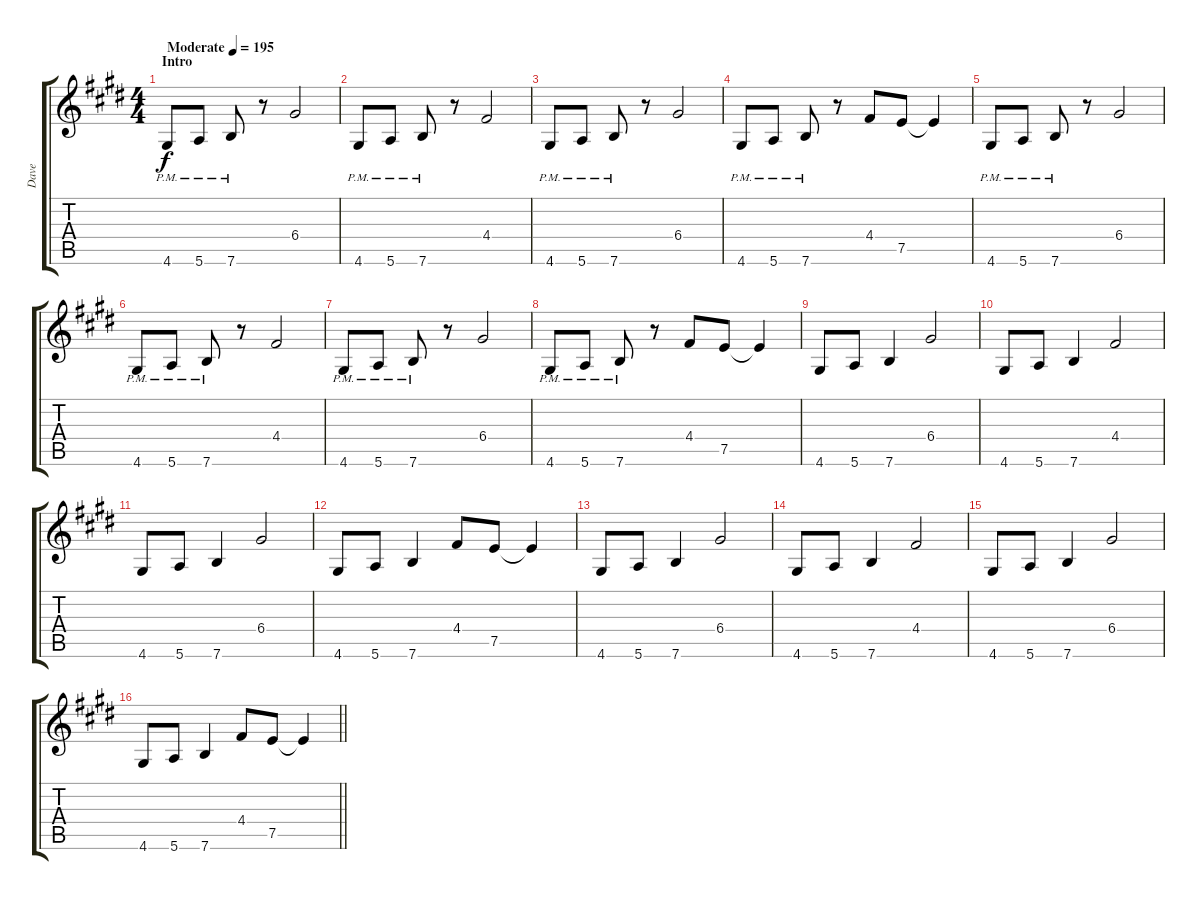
\track ("Dave" "Dave") {instrument distortionguitar}
\staff {score tabs}
\tuning (E4 B3 G3 D3 A2 E2) {hide}
\ts (4 4)
\section ("" "Intro")
\tempo (195 "Moderate")
\clef g2
\ks e
4.6{pm}.8{dy f instrument distortionguitar} 5.6{pm}.8 7.6{pm}.8 r.8 6.4.2 |
4.6{pm}.8 5.6{pm}.8 7.6{pm}.8 r.8 4.4.2 |
4.6{pm}.8 5.6{pm}.8 7.6{pm}.8 r.8 6.4.2 |
4.6{pm}.8 5.6{pm}.8 7.6{pm}.8 r.8 4.4.8 7.5.8 7.5{t}.4 |
4.6{pm}.8 5.6{pm}.8 7.6{pm}.8 r.8 6.4.2 |
4.6{pm}.8 5.6{pm}.8 7.6{pm}.8 r.8 4.4.2 |
4.6{pm}.8 5.6{pm}.8 7.6{pm}.8 r.8 6.4.2 |
4.6{pm}.8 5.6{pm}.8 7.6{pm}.8 r.8 4.4.8 7.5.8 7.5{t}.4 |
4.6.8 5.6.8 7.6.4 6.4.2 |
4.6.8 5.6.8 7.6.4 4.4.2 |
4.6.8 5.6.8 7.6.4 6.4.2 |
4.6.8 5.6.8 7.6.4 4.4.8 7.5.8 7.5{t}.4 |
4.6.8 5.6.8 7.6.4 6.4.2 |
4.6.8 5.6.8 7.6.4 4.4.2 |
4.6.8 5.6.8 7.6.4 6.4.2 |
\barLineRight lightlight
4.6.8 5.6.8 7.6.4 4.4.8 7.5.8 7.5{t}.4
